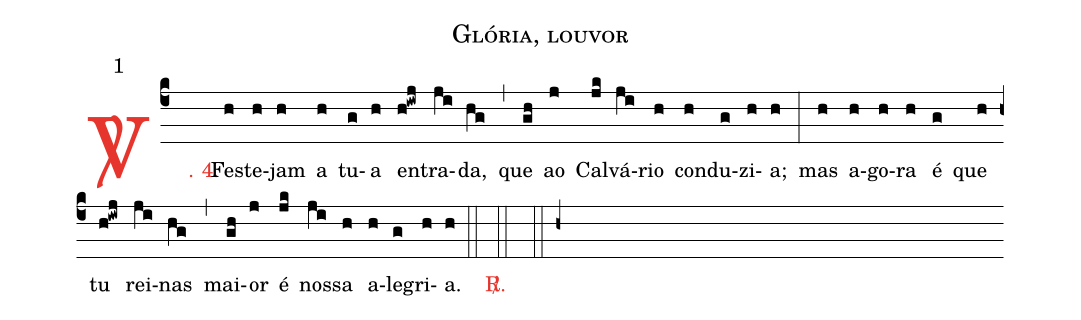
name: Glória, louvor;
mode: 1;
%%
(c4)

<c><sp>V/</sp>. 4.</c>()
Fes(h)te(h)jam(h) a(h) tu(g)a(h) en(h!iwj)tra(ji)da,(hg) (,)
que(gh) ao(j) Cal(jk)vá(ji)rio(h) con(h)du(g)zi(h)a;(h) (:)
mas(h) a(h)go(h)ra(h) é(g) que(h) tu(h!iwj) rei(ji)nas(hg) (,)
mai(gh)or(j) é(jk) nos(ji)sa(h) a(h)le(g)gri(h)a.(h)

(::)

<c><sp>R/</sp>.</c>(::)

(::)

(h+)
